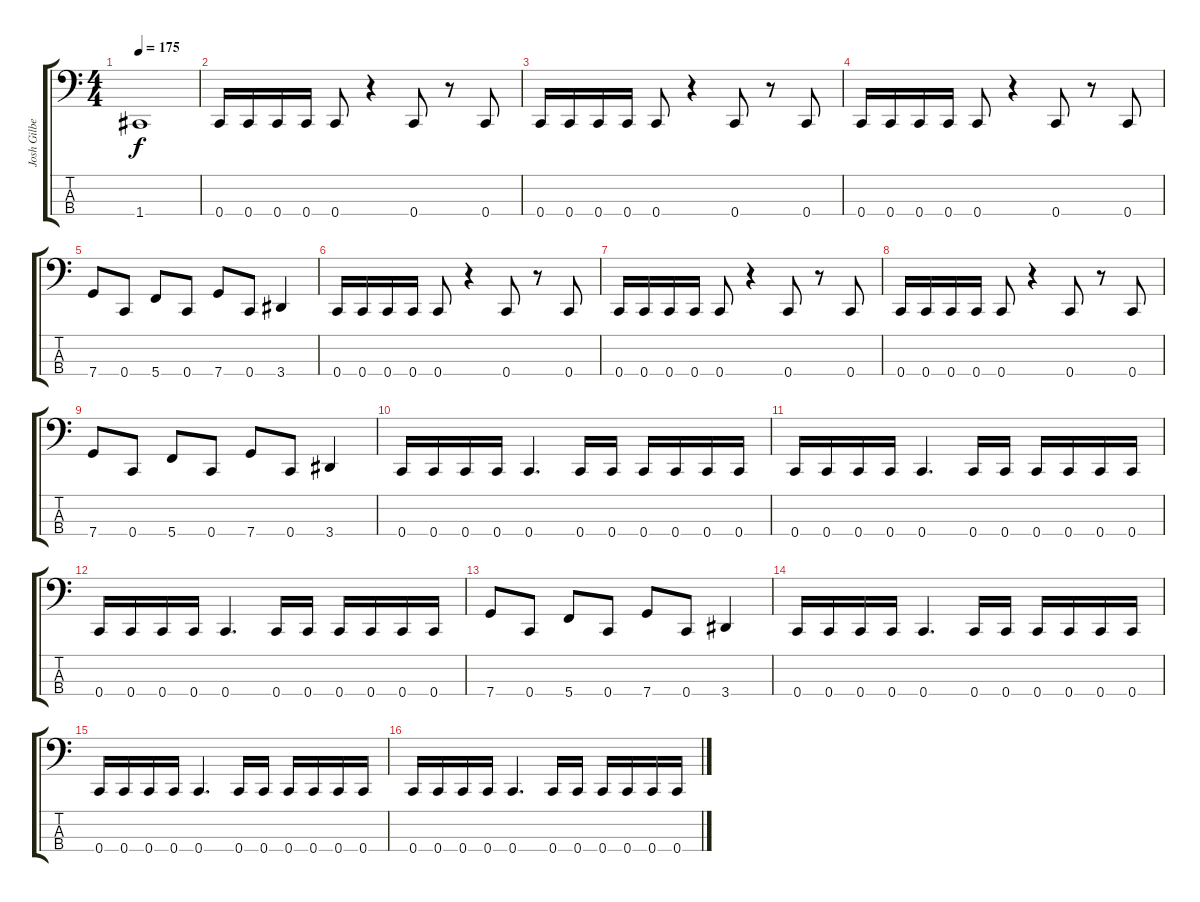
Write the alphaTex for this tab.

\track ("Josh Gilbert" "Josh Gilbe") {instrument electricbasspick}
\staff {score tabs}
\tuning (F2 C2 G1 C1) {hide}
\ts (4 4)
\tempo 175
\clef f4
\ks c
1.4.1{dy f} |
0.4.16 0.4.16 0.4.16 0.4.16 0.4.8 r.4 0.4.8 r.8 0.4.8 |
0.4.16 0.4.16 0.4.16 0.4.16 0.4.8 r.4 0.4.8 r.8 0.4.8 |
0.4.16 0.4.16 0.4.16 0.4.16 0.4.8 r.4 0.4.8 r.8 0.4.8 |
7.4.8 0.4.8 5.4.8 0.4.8 7.4.8 0.4.8 3.4.4 |
0.4.16 0.4.16 0.4.16 0.4.16 0.4.8 r.4 0.4.8 r.8 0.4.8 |
0.4.16 0.4.16 0.4.16 0.4.16 0.4.8 r.4 0.4.8 r.8 0.4.8 |
0.4.16 0.4.16 0.4.16 0.4.16 0.4.8 r.4 0.4.8 r.8 0.4.8 |
7.4.8 0.4.8 5.4.8 0.4.8 7.4.8 0.4.8 3.4.4 |
0.4.16 0.4.16 0.4.16 0.4.16 0.4.4{d} 0.4.16 0.4.16 0.4.16 0.4.16 0.4.16 0.4.16 |
0.4.16 0.4.16 0.4.16 0.4.16 0.4.4{d} 0.4.16 0.4.16 0.4.16 0.4.16 0.4.16 0.4.16 |
0.4.16 0.4.16 0.4.16 0.4.16 0.4.4{d} 0.4.16 0.4.16 0.4.16 0.4.16 0.4.16 0.4.16 |
7.4.8 0.4.8 5.4.8 0.4.8 7.4.8 0.4.8 3.4.4 |
0.4.16 0.4.16 0.4.16 0.4.16 0.4.4{d} 0.4.16 0.4.16 0.4.16 0.4.16 0.4.16 0.4.16 |
0.4.16 0.4.16 0.4.16 0.4.16 0.4.4{d} 0.4.16 0.4.16 0.4.16 0.4.16 0.4.16 0.4.16 |
0.4.16 0.4.16 0.4.16 0.4.16 0.4.4{d} 0.4.16 0.4.16 0.4.16 0.4.16 0.4.16 0.4.16
